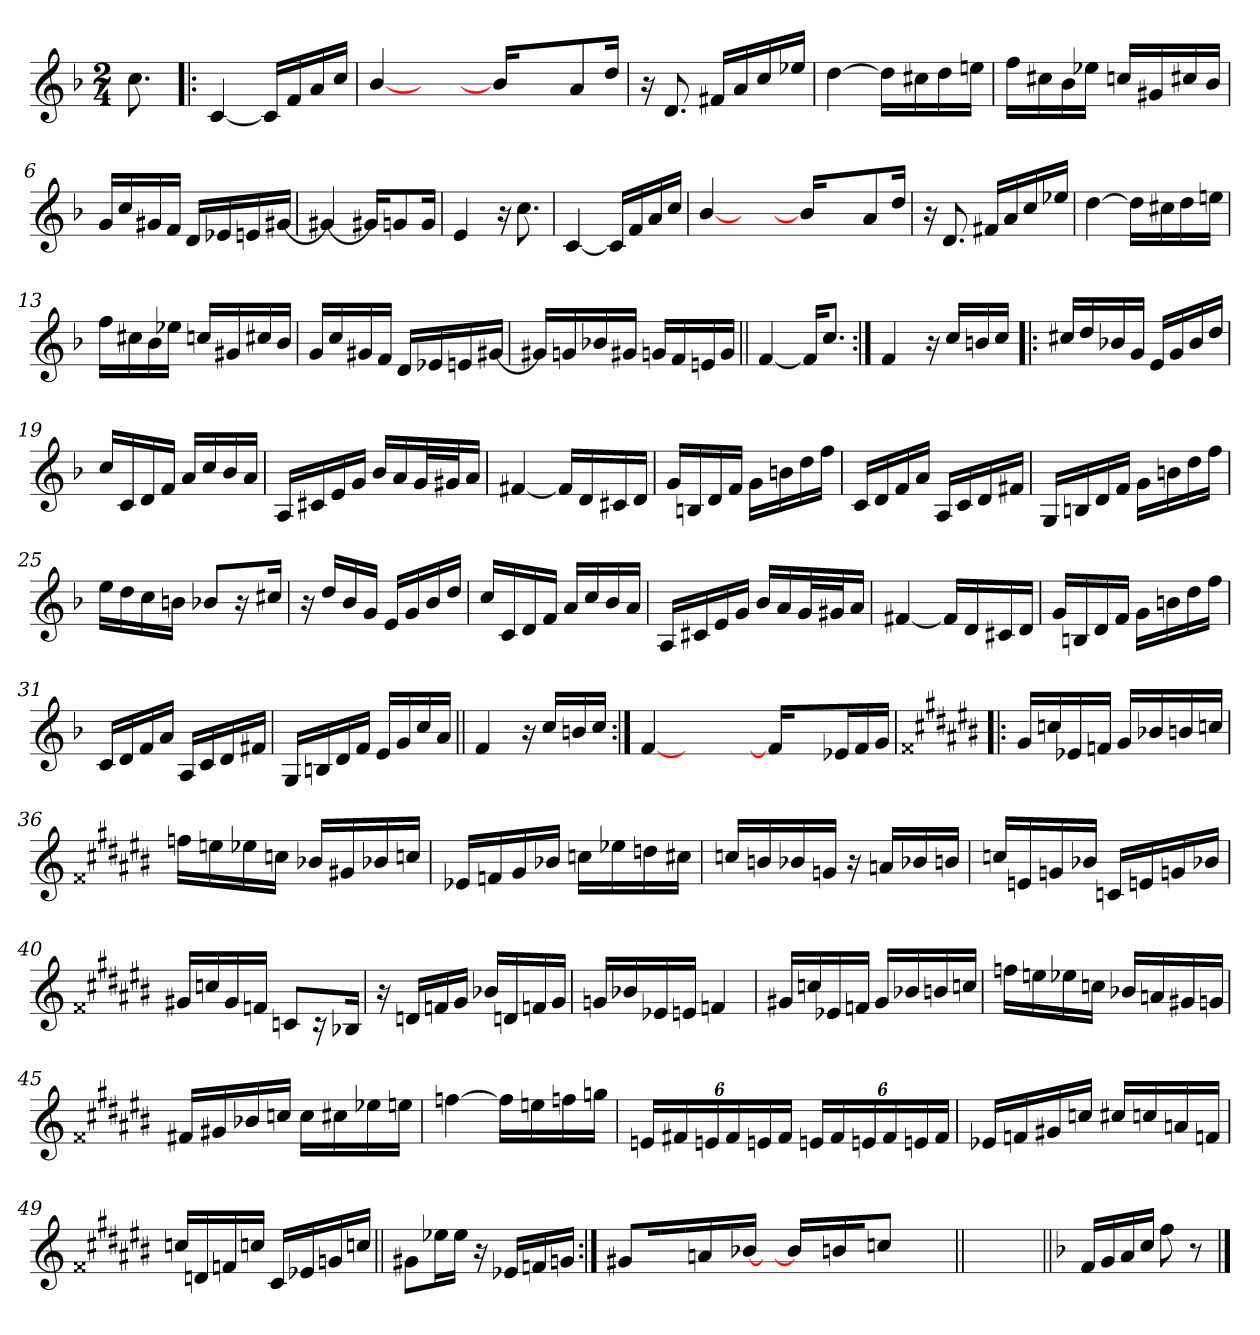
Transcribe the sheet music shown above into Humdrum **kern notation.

**kern
*part1
*staff1
*clefG2
*k[b-]
*F:
*M2/4
=
8.cc\
=1!|:
[4c/
16c/LL]
16f/
16a/
16cc/JJ
=2
[>4b-/
8ryy
8ryy
16b-/KL]
4ryy
8a/
16dd/Jk
=3
16r
8.d/
16f#X/LL
16a/
16cc/
16ee-X/JJ
=4
[4dd\
16dd\LL]
16cc#X\
16dd\
16een\JJ
!!LO:LB:g=z
=5
16ff\LL
16cc#X\
16b-\
16ee-X\JJ
16ccn/LL
16g#X/
16cc#X/
16b-/JJ
=6
16g/LL
16cc/
16g#X/
16f/JJ
16d/LL
16e-X/
16en/
[16g#X/JJ
=7
4g#X/_
16g#X/KL]
8gn/
16g/Jk
=8
4e/
16r
8.cc\
=9
[4c/
16c/LL]
16f/
16a/
16cc/JJ
!!LO:LB:g=z
=10
[>4b-/
8ryy
8ryy
16b-/KL]
4ryy
8a/
16dd/Jk
=11
16r
8.d/
16f#X/LL
16a/
16cc/
16ee-X/JJ
=12
[4dd\
16dd\LL]
16cc#X\
16dd\
16een\JJ
=13
16ff\LL
16cc#X\
16b-\
16ee-X\JJ
16ccn/LL
16g#X/
16cc#X/
16b-/JJ
=14
16g/LL
16cc/
16g#X/
16f/JJ
16d/LL
16e-X/
16en/
[16g#X/JJ
!!LO:LB:g=z
=15
16g#X/LL]
16gn/
16b-X/
16g#X/JJ
16gn/LL
16f/
16en/
16g/JJ
=16||
[4f/
16f/KL]
8.cc/J
=17:|!
4f/
16r
16cc/LL
16bn/
16cc/JJ
=18!|:
16cc#X/LL
16dd/
16b-X/
16g/JJ
16e/LL
16g/
16b-/
16dd/JJ
=19
16cc/LL
16c/
16d/
16f/JJ
16a/LL
16cc/
16b-/
16a/JJ
!!LO:LB:g=z
=20
16A/LL
16c#X/
16e/
16g/JJ
16b-/LL
16a/
32g/L
32g#X/J
16a/JJ
=21
[4f#X/
16f#/LL]
16d/
16c#X/
16d/JJ
=22
16g/LL
16Bn/
16d/
16f/JJ
16g\LL
16bn\
16dd\
16ff\JJ
=23
16c/LL
16d/
16f/
16a/JJ
16A/LL
16c/
16d/
16f#X/JJ
=24
16G/LL
16Bn/
16d/
16f/JJ
16g\LL
16bn\
16dd\
16ff\JJ
!!LO:LB:g=z
=25
16ee\LL
16dd\
16cc\
16bn\JJ
8b-X/L
16r
16cc#X/Jk
=26
16r
16dd/LL
16b-/
16g/JJ
16e/LL
16g/
16b-/
16dd/JJ
=27
16cc/LL
16c/
16d/
16f/JJ
16a/LL
16cc/
16b-/
16a/JJ
=28
16A/LL
16c#X/
16e/
16g/JJ
16b-/LL
16a/
32g/L
32g#X/J
16a/JJ
=29
[4f#X/
16f#/LL]
16d/
16c#X/
16d/JJ
!!LO:LB:g=z
=30
16g/LL
16Bn/
16d/
16f/JJ
16g\LL
16bn\
16dd\
16ff\JJ
=31
16c/LL
16d/
16f/
16a/JJ
16A/LL
16c/
16d/
16f#X/JJ
=32
16G/LL
16Bn/
16d/
16f/JJ
16e/LL
16g/
16cc/
16a/JJ
=33||
4f/
16r
16cc/LL
16bn/
16cc/JJ
=34:|!
[<4f/
16ryy
16ryy
16ryy
16ryy
16f/LL]
4ryy
16e-X/
16f/
16g/JJ
!!LO:LB:g=z
=35!|:
*k[f##c#g#d#a#e#b#]
*G#:
16g#/LL
16ccn/
16e-X/
16fn/JJ
16g#/LL
16b-X/
16bn/
16ccn/JJ
=36
16ffn\LL
16een\
16ee-X\
16ccn\JJ
16b-X/LL
16g#X/
16b-X/
16ccn/JJ
=37
16e-X/LL
16fn/
16g#/
16b-X/JJ
16ccn\LL
16ee-X\
16ddn\
16cc#X\JJ
=38
16ccn/LL
16bn/
16b-X/
16gn/JJ
16r
16an/LL
16b-X/
16bn/JJ
=39
16ccn/LL
16en/
16gn/
16b-X/JJ
16cn/LL
16en/
16gn/
16b-X/JJ
!!LO:LB:g=z
=40
16g#X/LL
16ccn/
16g#/
16fn/JJ
8cn/L
16r
16B-X/Jk
=41
16r
16dn/LL
16fn/
16g#/JJ
16b-X/LL
16dn/
16fn/
16g#/JJ
=42
16gn/LL
16b-X/
16e-X/
16en/JJ
4fn/
=43
16g#X/LL
16ccn/
16e-X/
16fn/JJ
16g#/LL
16b-X/
16bn/
16ccn/JJ
=44
16ffn\LL
16een\
16ee-X\
16ccn\JJ
16b-X/LL
16an/
16g#X/
16gn/JJ
!!LO:LB:g=z
=45
16f#X/LL
16g#X/
16b-X/
16ccn/JJ
16cc\LL
16cc#X\
16ee-X\
16een\JJ
=46
[4ffn\
16ff\LL]
16een\
16ffn\
16ggn\JJ
=47
24en/LL
24f#X/
24en/
24f#/
24en/
24f#/JJ
24en/LL
24f#/
24en/
24f#/
24en/
24f#/JJ
=48
16e-X/LL
16fn/
16g#X/
16ccn/JJ
16cc#X/LL
16ccn/
16an/
16fn/JJ
=49
16ccn/LL
16dn/
16fn/
16ccn/JJ
16c#/LL
16e-X/
16gn/
16ccn/JJ
!!LO:LB:g=z
=50||
8g#X\L
16ee-X\L
16ee-\JJ
16r
16e-X/LL
16fn/
16gn/JJ
=51:|!
8g#X/L
32ryy
32ryy
32ryy
32ryy
16an/L
32ryy
32ryy
[>16b-X/JJ
32ryy
32ryy
16b-/LL]
32ryy
32ryy
16bn/J
32ryy
32ryy
8ccn/J
32ryy
32ryy
32ryy
32ryy
=52||
2ryy
=53||
*k[b-]
*F:
16f/LL
16g/
16a/
16cc/JJ
8ff\
8r
==
*-
